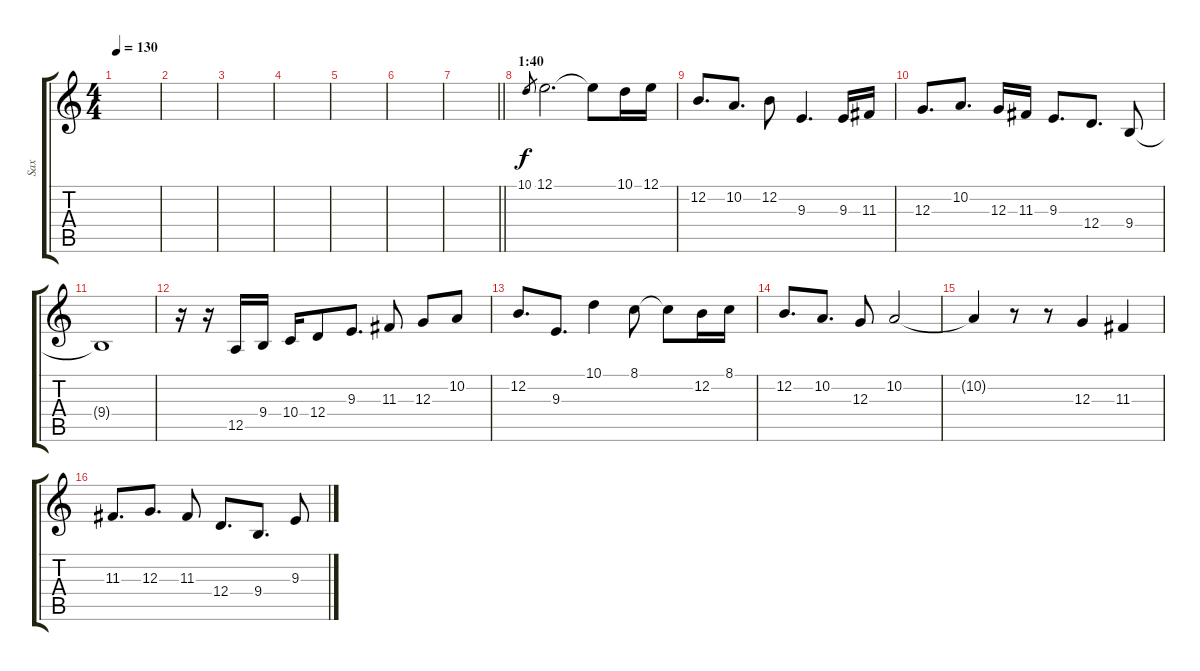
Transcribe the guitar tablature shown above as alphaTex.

\track ("Sax" "Sax") {instrument altosax}
\staff {score tabs}
\tuning (E4 B3 G3 D3 A2 E2) {hide}
\ts (4 4)
\tempo 130
\clef g2
\ks c
|
|
|
|
|
|
\barLineRight lightlight
|
\section ("" "1:40")
10.1.8{gr} 12.1.2{d} 12.1{t}.8 10.1.16 12.1.16 |
12.2.8{d} 10.2.8{d} 12.2.8 9.3.4{d} 9.3.16 11.3.16 |
12.3.8{d} 10.2.8{d} 12.3.16 11.3.16 9.3.8{d} 12.4.8{d} 9.4.8 |
9.4{t}.1 |
r.16 r.16 12.5.16 9.4.16 10.4.16 12.4.8 9.3.8{d} 11.3.8 12.3.8 10.2.8 |
12.2.8{d} 9.3.8{d} 10.1.4 8.1.8 8.1{t}.8 12.2.16 8.1.16 |
12.2.8{d} 10.2.8{d} 12.3.8 10.2.2 |
10.2{t}.4 r.8 r.8 12.3.4 11.3.4 |
11.3.8{d} 12.3.8{d} 11.3.8 12.4.8{d} 9.4.8{d} 9.3.8
